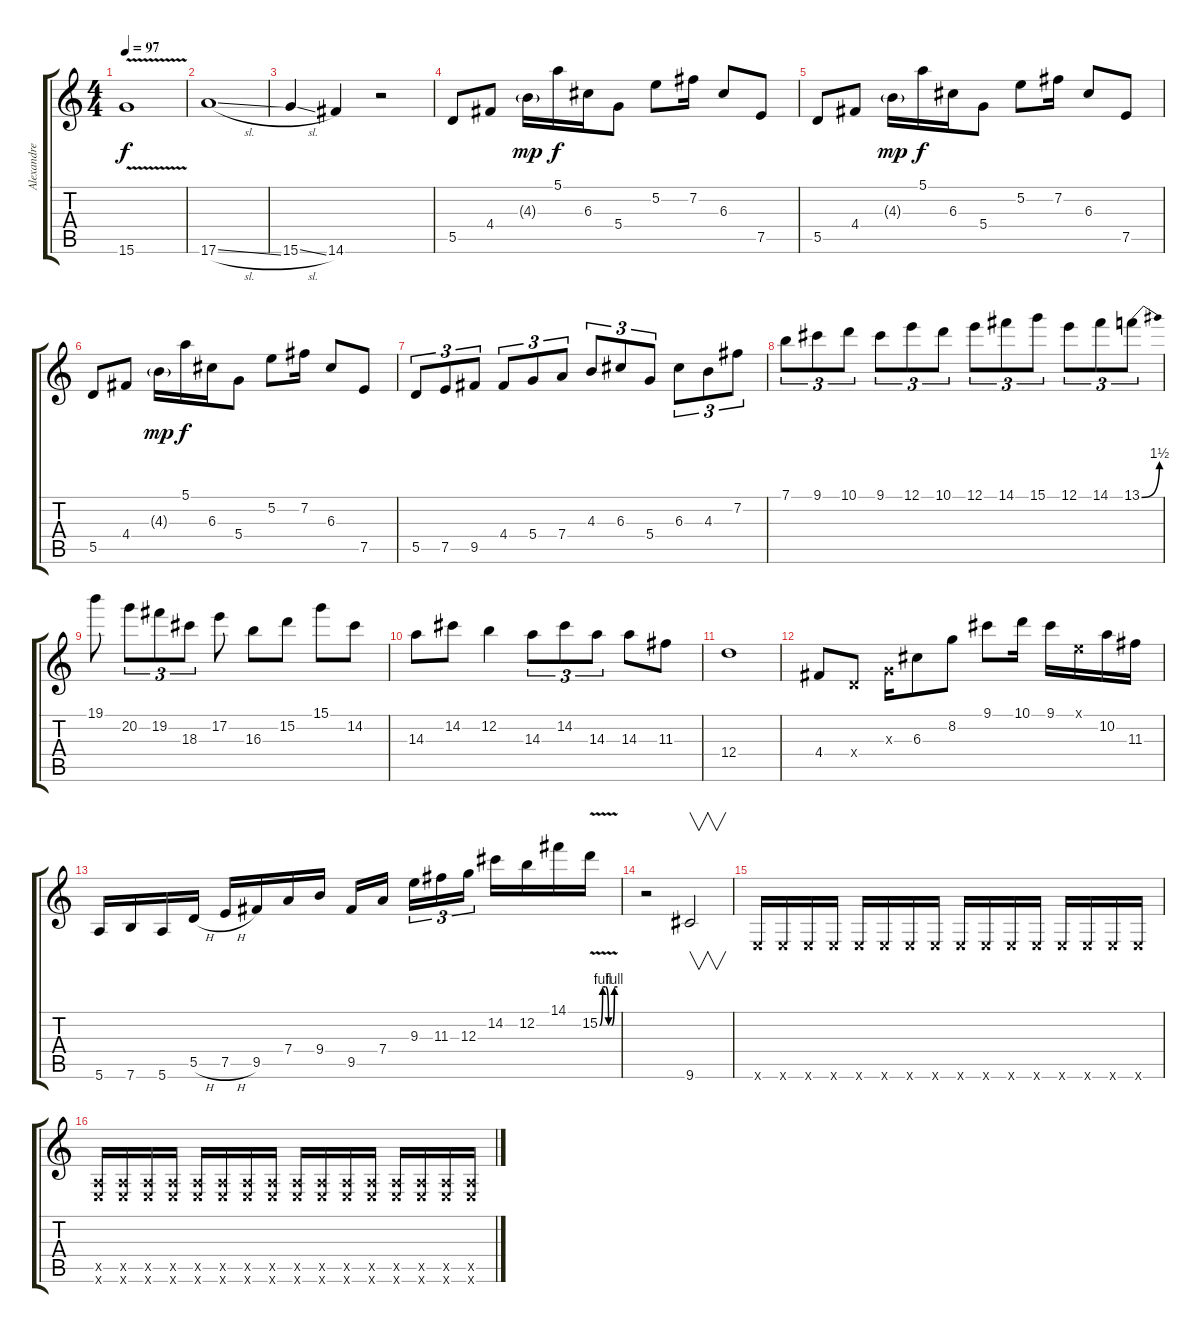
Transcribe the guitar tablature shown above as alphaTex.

\track ("Alexandre Belchior" "Alexandre ") {instrument distortionguitar}
\staff {score tabs}
\tuning (E4 B3 G3 D3 A2 E2) {hide}
\ts (4 4)
\tempo 97
\clef g2
\ks c
15.6{v}.1{dy f} |
17.6{sl}.1 |
15.6{sl}.4 14.6.4 r.2 |
5.5.8 4.4.8 4.3{g}.16{dy mp} 5.1.16{dy f} 6.3.16 5.4.8 5.2.8 7.2.16 6.3.8 7.5.8 |
5.5.8 4.4.8 4.3{g}.16{dy mp} 5.1.16{dy f} 6.3.16 5.4.8 5.2.8 7.2.16 6.3.8 7.5.8 |
5.5.8 4.4.8 4.3{g}.16{dy mp} 5.1.16{dy f} 6.3.16 5.4.8 5.2.8 7.2.16 6.3.8 7.5.8 |
5.5.8{tu (3 2)} 7.5.8{tu (3 2)} 9.5.8{tu (3 2)} 4.4.8{tu (3 2)} 5.4.8{tu (3 2)} 7.4.8{tu (3 2)} 4.3.8{tu (3 2)} 6.3.8{tu (3 2)} 5.4.8{tu (3 2)} 6.3.8{tu (3 2)} 4.3.8{tu (3 2)} 7.2.8{tu (3 2)} |
7.1.8{tu (3 2)} 9.1.8{tu (3 2)} 10.1.8{tu (3 2)} 9.1.8{tu (3 2)} 12.1.8{tu (3 2)} 10.1.8{tu (3 2)} 12.1.8{tu (3 2)} 14.1.8{tu (3 2)} 15.1.8{tu (3 2)} 12.1.8{tu (3 2)} 14.1.8{tu (3 2)} 13.1{be (bend 0 0 60 6)}.8{tu (3 2)} |
19.1.8 20.2.8{tu (3 2)} 19.2.8{tu (3 2)} 18.3.8{tu (3 2)} 17.2.8 16.3.8 15.2.8 15.1.8 14.2.8 |
14.3.8 14.2.8 12.2.4 14.3.8{tu (3 2)} 14.2.8{tu (3 2)} 14.3.8{tu (3 2)} 14.3.8 11.3.8 |
12.4.1 |
4.4.8 0.4{x}.8 0.3{x}.16 6.3.8 8.2.8 9.1.8 10.1.16 9.1.16 0.1{x}.16 10.2.16 11.3.16 |
5.6.16 7.6.16 5.6.16 5.5{h}.16 7.5{h}.16 9.5.16 7.4.16 9.4.16 9.5.16 7.4.16 9.3.16{tu (3 2)} 11.3.16{tu (3 2)} 12.3.16{tu (3 2)} 14.2.16 12.2.16 14.1.16 15.2{be (custom 0 0 10 4 20 4 30 0 40 0 50 4 60 4) v}.16 |
r.2 9.6.2{v} |
0.6{x}.16 0.6{x}.16 0.6{x}.16 0.6{x}.16 0.6{x}.16 0.6{x}.16 0.6{x}.16 0.6{x}.16 0.6{x}.16 0.6{x}.16 0.6{x}.16 0.6{x}.16 0.6{x}.16 0.6{x}.16 0.6{x}.16 0.6{x}.16 |
(0.5{x} 0.6{x}).16 (0.5{x} 0.6{x}).16 (0.5{x} 0.6{x}).16 (0.5{x} 0.6{x}).16 (0.5{x} 0.6{x}).16 (0.5{x} 0.6{x}).16 (0.5{x} 0.6{x}).16 (0.5{x} 0.6{x}).16 (0.5{x} 0.6{x}).16 (0.5{x} 0.6{x}).16 (0.5{x} 0.6{x}).16 (0.5{x} 0.6{x}).16 (0.5{x} 0.6{x}).16 (0.5{x} 0.6{x}).16 (0.5{x} 0.6{x}).16 (0.5{x} 0.6{x}).16
